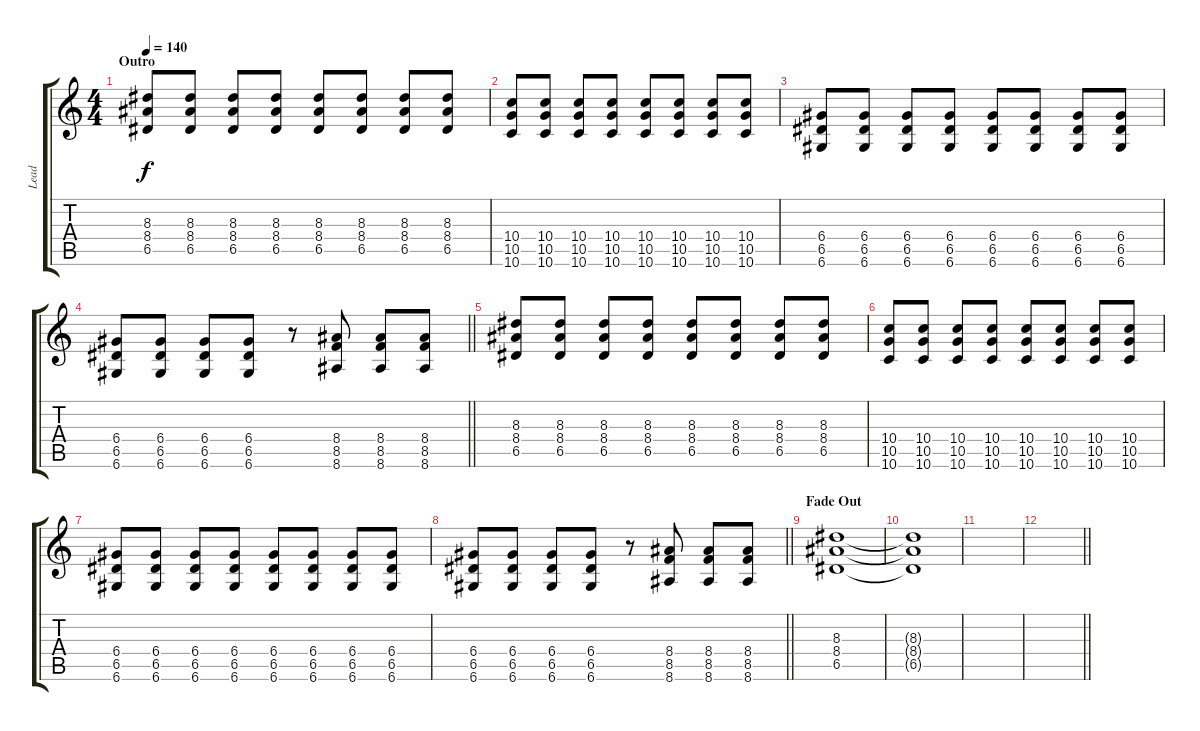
\track ("Lead" "Lead") {instrument distortionguitar}
\staff {score tabs}
\tuning (E4 B3 G3 D3 A2 D2) {hide}
\ts (4 4)
\section ("" "Outro")
\tempo 140
\clef g2
\ks c
(8.3 8.4 6.5).8{dy f} (8.3 8.4 6.5).8 (8.3 8.4 6.5).8 (8.3 8.4 6.5).8 (8.3 8.4 6.5).8 (8.3 8.4 6.5).8 (8.3 8.4 6.5).8 (8.3 8.4 6.5).8 |
(10.4 10.5 10.6).8 (10.4 10.5 10.6).8 (10.4 10.5 10.6).8 (10.4 10.5 10.6).8 (10.4 10.5 10.6).8 (10.4 10.5 10.6).8 (10.4 10.5 10.6).8 (10.4 10.5 10.6).8 |
(6.4 6.5 6.6).8 (6.4 6.5 6.6).8 (6.4 6.5 6.6).8 (6.4 6.5 6.6).8 (6.4 6.5 6.6).8 (6.4 6.5 6.6).8 (6.4 6.5 6.6).8 (6.4 6.5 6.6).8 |
\barLineRight lightlight
(6.4 6.5 6.6).8 (6.4 6.5 6.6).8 (6.4 6.5 6.6).8 (6.4 6.5 6.6).8 r.8 (8.4 8.5 8.6).8 (8.4 8.5 8.6).8 (8.4 8.5 8.6).8 |
(8.3 8.4 6.5).8 (8.3 8.4 6.5).8 (8.3 8.4 6.5).8 (8.3 8.4 6.5).8 (8.3 8.4 6.5).8 (8.3 8.4 6.5).8 (8.3 8.4 6.5).8 (8.3 8.4 6.5).8 |
(10.4 10.5 10.6).8 (10.4 10.5 10.6).8 (10.4 10.5 10.6).8 (10.4 10.5 10.6).8 (10.4 10.5 10.6).8 (10.4 10.5 10.6).8 (10.4 10.5 10.6).8 (10.4 10.5 10.6).8 |
(6.4 6.5 6.6).8 (6.4 6.5 6.6).8 (6.4 6.5 6.6).8 (6.4 6.5 6.6).8 (6.4 6.5 6.6).8 (6.4 6.5 6.6).8 (6.4 6.5 6.6).8 (6.4 6.5 6.6).8 |
\barLineRight lightlight
(6.4 6.5 6.6).8 (6.4 6.5 6.6).8 (6.4 6.5 6.6).8 (6.4 6.5 6.6).8 r.8 (8.4 8.5 8.6).8 (8.4 8.5 8.6).8 (8.4 8.5 8.6).8 |
\section ("" "Fade Out")
(8.3 8.4 6.5).1 |
(8.3{t} 8.4{t} 6.5{t}).1 |
|
\barLineRight lightlight
